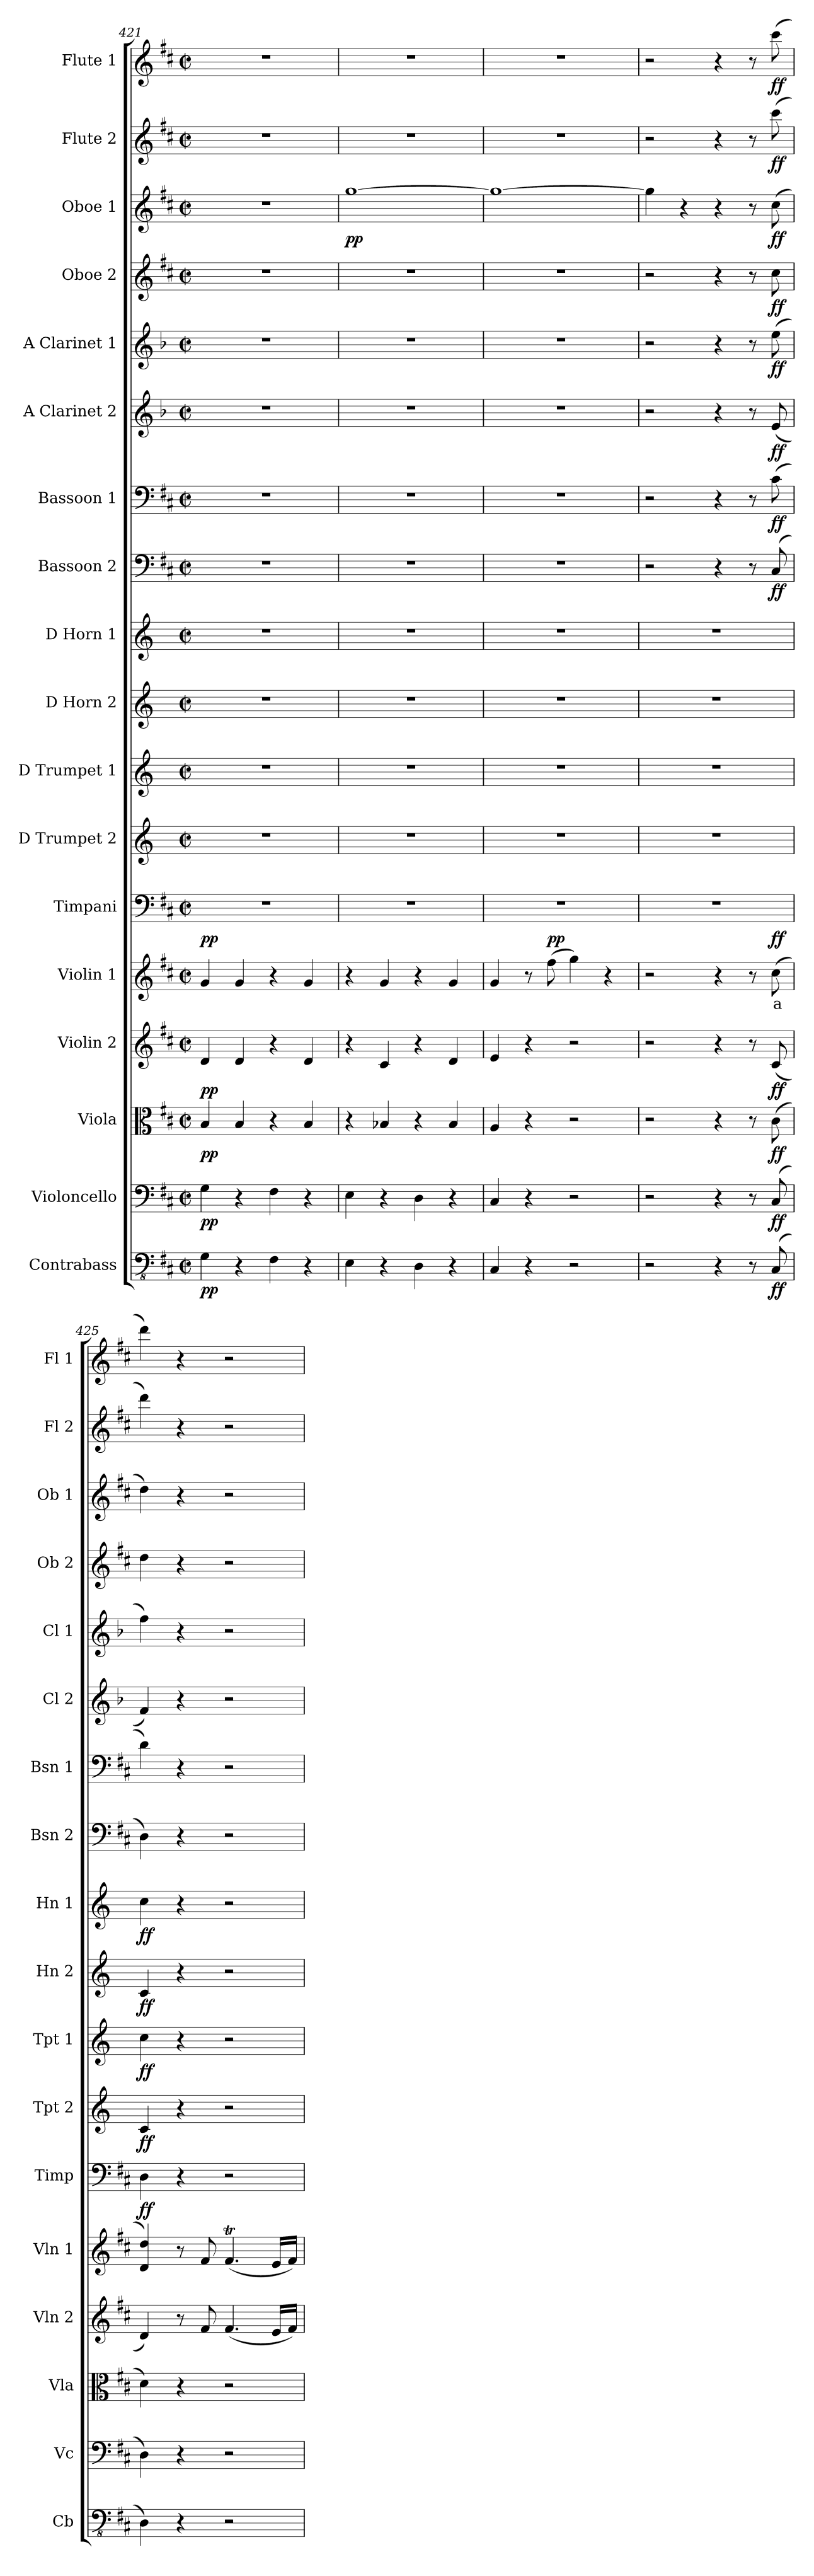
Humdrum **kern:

**kern	**dynam	**kern	**dynam	**kern	**dynam	**kern	**dynam	**kern	**text	**dynam	**kern	**dynam	**kern	**dynam	**kern	**dynam	**kern	**dynam	**kern	**dynam	**kern	**dynam	**kern	**dynam	**kern	**dynam	**kern	**dynam	**kern	**dynam	**kern	**dynam	**kern	**dynam	**kern	**dynam
*part18	*part18	*part17	*part17	*part16	*part16	*part15	*part15	*part14	*part14	*part14	*part13	*part13	*part12	*part12	*part11	*part11	*part10	*part10	*part9	*part9	*part8	*part8	*part7	*part7	*part6	*part6	*part5	*part5	*part4	*part4	*part3	*part3	*part2	*part2	*part1	*part1
*staff18	*staff18	*staff17	*staff17	*staff16	*staff16	*staff15	*staff15	*staff14	*staff14	*staff14	*staff13	*staff13	*staff12	*staff12	*staff11	*staff11	*staff10	*staff10	*staff9	*staff9	*staff8	*staff8	*staff7	*staff7	*staff6	*staff6	*staff5	*staff5	*staff4	*staff4	*staff3	*staff3	*staff2	*staff2	*staff1	*staff1
*I"Contrabass	*	*I"Violoncello	*	*I"Viola	*	*I"Violin 2	*	*I"Violin 1	*	*	*I"Timpani	*	*I"D Trumpet 2	*	*I"D Trumpet 1	*	*I"D Horn 2	*	*I"D Horn 1	*	*I"Bassoon 2	*	*I"Bassoon 1	*	*I"A Clarinet 2	*	*I"A Clarinet 1	*	*I"Oboe 2	*	*I"Oboe 1	*	*I"Flute 2	*	*I"Flute 1	*
*I'Cb	*	*I'Vc	*	*I'Vla	*	*I'Vln 2	*	*I'Vln 1	*	*	*I'Timp	*	*I'Tpt 2	*	*I'Tpt 1	*	*I'Hn 2	*	*I'Hn 1	*	*I'Bsn 2	*	*I'Bsn 1	*	*I'Cl 2	*	*I'Cl 1	*	*I'Ob 2	*	*I'Ob 1	*	*I'Fl 2	*	*I'Fl 1	*
*clefFv4	*	*clefF4	*	*clefC3	*	*clefG2	*	*clefG2	*	*	*clefF4	*	*clefG2	*	*clefG2	*	*clefG2	*	*clefG2	*	*clefF4	*	*clefF4	*	*clefG2	*	*clefG2	*	*clefG2	*	*clefG2	*	*clefG2	*	*clefG2	*
*	*	*	*	*	*	*	*	*	*	*	*	*	*ITrd-1c-2	*	*ITrd-1c-2	*	*ITrd6c10	*	*ITrd6c10	*	*	*	*	*	*ITrd2c3	*	*ITrd2c3	*	*	*	*	*	*	*	*	*
*k[f#c#]	*	*k[f#c#]	*	*k[f#c#]	*	*k[f#c#]	*	*k[f#c#]	*	*	*k[f#c#]	*	*k[f#c#]	*	*k[f#c#]	*	*k[f#c#]	*	*k[f#c#]	*	*k[f#c#]	*	*k[f#c#]	*	*k[f#c#]	*	*k[f#c#]	*	*k[f#c#]	*	*k[f#c#]	*	*k[f#c#]	*	*k[f#c#]	*
*M2/2	*	*M2/2	*	*M2/2	*	*M2/2	*	*M2/2	*	*	*M2/2	*	*M2/2	*	*M2/2	*	*M2/2	*	*M2/2	*	*M2/2	*	*M2/2	*	*M2/2	*	*M2/2	*	*M2/2	*	*M2/2	*	*M2/2	*	*M2/2	*
*met(c|)	*	*met(c|)	*	*met(c|)	*	*met(c|)	*	*met(c|)	*	*	*met(c|)	*	*met(c|)	*	*met(c|)	*	*met(c|)	*	*met(c|)	*	*met(c|)	*	*met(c|)	*	*met(c|)	*	*met(c|)	*	*met(c|)	*	*met(c|)	*	*met(c|)	*	*met(c|)	*
=421	=421	=421	=421	=421	=421	=421	=421	=421	=421	=421	=421	=421	=421	=421	=421	=421	=421	=421	=421	=421	=421	=421	=421	=421	=421	=421	=421	=421	=421	=421	=421	=421	=421	=421	=421	=421
!	!LO:DY:b	!	!LO:DY:b	!	!LO:DY:b	!	!LO:DY:b	!	!	!LO:DY:b	!	!	!	!	!	!	!	!	!	!	!	!	!	!	!	!	!	!	!	!	!	!	!	!	!	!
4GG\	pp	4G\	pp	4B/	pp	4d/	pp	4g/	.	pp	1r	.	1r	.	1r	.	1r	.	1r	.	1r	.	1r	.	1r	.	1r	.	1r	.	1r	.	1r	.	1r	.
4r	.	4r	.	4B/	.	4d/	.	4g/	.	.	.	.	.	.	.	.	.	.	.	.	.	.	.	.	.	.	.	.	.	.	.	.	.	.	.	.
4FF#\	.	4F#\	.	4r	.	4r	.	4r	.	.	.	.	.	.	.	.	.	.	.	.	.	.	.	.	.	.	.	.	.	.	.	.	.	.	.	.
4r	.	4r	.	4B/	.	4d/	.	4g/	.	.	.	.	.	.	.	.	.	.	.	.	.	.	.	.	.	.	.	.	.	.	.	.	.	.	.	.
=422	=422	=422	=422	=422	=422	=422	=422	=422	=422	=422	=422	=422	=422	=422	=422	=422	=422	=422	=422	=422	=422	=422	=422	=422	=422	=422	=422	=422	=422	=422	=422	=422	=422	=422	=422	=422
!	!	!	!	!	!	!	!	!	!	!	!	!	!	!	!	!	!	!	!	!	!	!	!	!	!	!	!	!	!	!	!	!LO:DY:b	!	!	!	!
4EE\	.	4E\	.	4r	.	4r	.	4r	.	.	1r	.	1r	.	1r	.	1r	.	1r	.	1r	.	1r	.	1r	.	1r	.	1r	.	[1gg	pp	1r	.	1r	.
4r	.	4r	.	4B-X/	.	4c#/	.	4g/	.	.	.	.	.	.	.	.	.	.	.	.	.	.	.	.	.	.	.	.	.	.	.	.	.	.	.	.
4DD\	.	4D\	.	4r	.	4r	.	4r	.	.	.	.	.	.	.	.	.	.	.	.	.	.	.	.	.	.	.	.	.	.	.	.	.	.	.	.
4r	.	4r	.	4B-/	.	4d/	.	4g/	.	.	.	.	.	.	.	.	.	.	.	.	.	.	.	.	.	.	.	.	.	.	.	.	.	.	.	.
=423	=423	=423	=423	=423	=423	=423	=423	=423	=423	=423	=423	=423	=423	=423	=423	=423	=423	=423	=423	=423	=423	=423	=423	=423	=423	=423	=423	=423	=423	=423	=423	=423	=423	=423	=423	=423
4CC#/	.	4C#/	.	4A/	.	4e/	.	4g/	.	.	1r	.	1r	.	1r	.	1r	.	1r	.	1r	.	1r	.	1r	.	1r	.	1r	.	1gg_	.	1r	.	1r	.
4r	.	4r	.	4r	.	4r	.	8r	.	.	.	.	.	.	.	.	.	.	.	.	.	.	.	.	.	.	.	.	.	.	.	.	.	.	.	.
!	!	!	!	!	!	!	!	!	!	!LO:DY:b	!	!	!	!	!	!	!	!	!	!	!	!	!	!	!	!	!	!	!	!	!	!	!	!	!	!
.	.	.	.	.	.	.	.	(8ff#\	.	pp	.	.	.	.	.	.	.	.	.	.	.	.	.	.	.	.	.	.	.	.	.	.	.	.	.	.
2r	.	2r	.	2r	.	2r	.	4gg\)	.	.	.	.	.	.	.	.	.	.	.	.	.	.	.	.	.	.	.	.	.	.	.	.	.	.	.	.
.	.	.	.	.	.	.	.	4r	.	.	.	.	.	.	.	.	.	.	.	.	.	.	.	.	.	.	.	.	.	.	.	.	.	.	.	.
=424	=424	=424	=424	=424	=424	=424	=424	=424	=424	=424	=424	=424	=424	=424	=424	=424	=424	=424	=424	=424	=424	=424	=424	=424	=424	=424	=424	=424	=424	=424	=424	=424	=424	=424	=424	=424
2r	.	2r	.	2r	.	2r	.	2r	.	.	1r	.	1r	.	1r	.	1r	.	1r	.	2r	.	2r	.	2r	.	2r	.	2r	.	4gg\]	.	2r	.	2r	.
.	.	.	.	.	.	.	.	.	.	.	.	.	.	.	.	.	.	.	.	.	.	.	.	.	.	.	.	.	.	.	4r	.	.	.	.	.
4r	.	4r	.	4r	.	4r	.	4r	.	.	.	.	.	.	.	.	.	.	.	.	4r	.	4r	.	4r	.	4r	.	4r	.	4r	.	4r	.	4r	.
8r	.	8r	.	8r	.	8r	.	8r	.	.	.	.	.	.	.	.	.	.	.	.	8r	.	8r	.	8r	.	8r	.	8r	.	8r	.	8r	.	8r	.
!	!LO:DY:b	!	!LO:DY:b	!	!LO:DY:b	!	!LO:DY:b	!	!LO:LY:b:color=#FF0000	!LO:DY:b	!	!	!	!	!	!	!	!	!	!	!	!LO:DY:b	!	!LO:DY:b	!	!LO:DY:b	!	!LO:DY:b	!	!LO:DY:b	!	!LO:DY:b	!	!LO:DY:b	!	!LO:DY:b
(8CC#/	ff	(8C#/	ff	(8c#\	ff	(8c#/	ff	(8cc#\	a	ff	.	.	.	.	.	.	.	.	.	.	(8C#/	ff	(8c#\	ff	(8c#/	ff	(8cc#\	ff	8cc#\	ff	(8cc#\	ff	(8ccc#\	ff	(8ccc#\	ff
=425	=425	=425	=425	=425	=425	=425	=425	=425	=425	=425	=425	=425	=425	=425	=425	=425	=425	=425	=425	=425	=425	=425	=425	=425	=425	=425	=425	=425	=425	=425	=425	=425	=425	=425	=425	=425
!	!	!	!	!	!	!	!	!	!	!	!	!LO:DY:b	!	!LO:DY:b	!	!LO:DY:b	!	!LO:DY:b	!	!LO:DY:b	!	!	!	!	!	!	!	!	!	!	!	!	!	!	!	!
4DD\)	.	4D\)	.	4d\)	.	4d/)	.	4d/ 4dd/)	.	.	4D\	ff	4d/	ff	4dd\	ff	4D/	ff	4d\	ff	4D\)	.	4d\)	.	4d/)	.	4dd\)	.	4dd\	.	4dd\)	.	4ddd\)	.	4ddd\)	.
4r	.	4r	.	4r	.	8r	.	8r	.	.	4r	.	4r	.	4r	.	4r	.	4r	.	4r	.	4r	.	4r	.	4r	.	4r	.	4r	.	4r	.	4r	.
.	.	.	.	.	.	8f#/	.	8f#/	.	.	.	.	.	.	.	.	.	.	.	.	.	.	.	.	.	.	.	.	.	.	.	.	.	.	.	.
2r	.	2r	.	2r	.	(4.f#/	.	(4.f#t/	.	.	2r	.	2r	.	2r	.	2r	.	2r	.	2r	.	2r	.	2r	.	2r	.	2r	.	2r	.	2r	.	2r	.
.	.	.	.	.	.	16e/LL	.	16e/LL	.	.	.	.	.	.	.	.	.	.	.	.	.	.	.	.	.	.	.	.	.	.	.	.	.	.	.	.
.	.	.	.	.	.	16f#/JJ)	.	16f#/JJ)	.	.	.	.	.	.	.	.	.	.	.	.	.	.	.	.	.	.	.	.	.	.	.	.	.	.	.	.
=	=	=	=	=	=	=	=	=	=	=	=	=	=	=	=	=	=	=	=	=	=	=	=	=	=	=	=	=	=	=	=	=	=	=	=	=
*-	*-	*-	*-	*-	*-	*-	*-	*-	*-	*-	*-	*-	*-	*-	*-	*-	*-	*-	*-	*-	*-	*-	*-	*-	*-	*-	*-	*-	*-	*-	*-	*-	*-	*-	*-	*-
